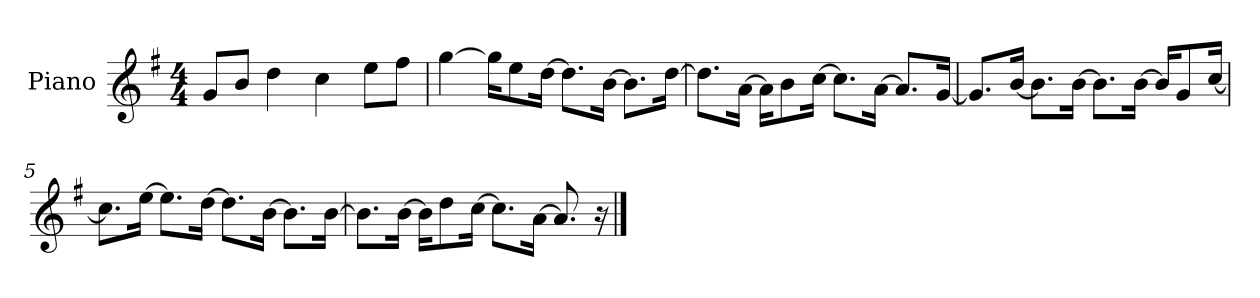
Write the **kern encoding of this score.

**kern
*part1
*staff1
*I"Piano
*I'P-no
*clefG2
*k[f#]
*M4/4
*MM90
=1
8g/L
8b/J
4dd\
4cc\
8ee\L
8ff#\J
=2
[4gg\
16gg\KL]
8ee\
[16dd\Jk
8.dd\L]
[16b\Jk
8.b\L]
[16dd\Jk
=3
8.dd\L]
[16a\Jk
16a\KL]
8b\
[16cc\Jk
8.cc\L]
[16a\Jk
8.a/L]
[16g/Jk
=4
8.g/L]
[16b/Jk
8.b\L]
[16b\Jk
8.b\L]
[16b\Jk
16b/KL]
8g/
[16cc/Jk
!!LO:LB:g=z
=5
8.cc\L]
[16ee\Jk
8.ee\L]
[16dd\Jk
8.dd\L]
[16b\Jk
8.b\L]
[16b\Jk
=6
8.b\L]
[16b\Jk
16b\KL]
8dd\
[16cc\Jk
8.cc\L]
[16a\Jk
8.a/]
16r
==
*-
